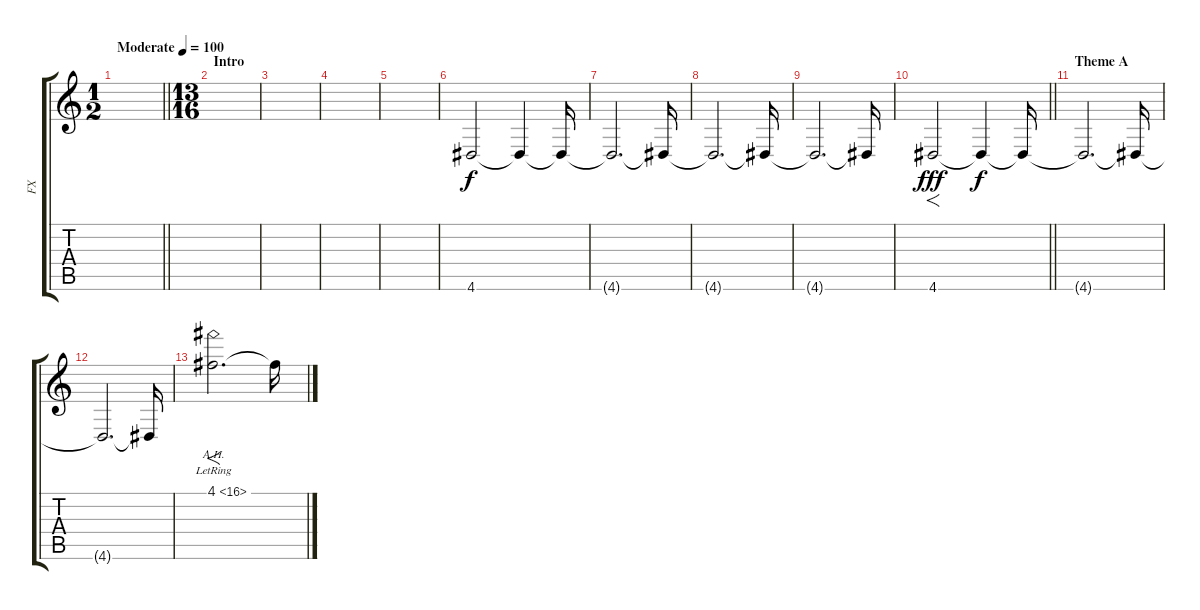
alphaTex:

\track ("FX" "FX") {instrument overdrivenguitar}
\staff {score tabs}
\tuning (D4 A3 F3 C3 G2 B1) {hide}
\ts (1 2)
\tempo (100 "Moderate")
\clef g2
\barLineRight lightlight
\ks c
|
\ts (13 16)
\section ("" "Intro")
|
|
|
|
4.6.2{volume 13} 4.6{t}.4{dy f} 4.6{t}.16 |
4.6{t}.2{d} 4.6{t}.16 |
4.6{t}.2{d} 4.6{t}.16 |
4.6{t}.2{d} 4.6{t}.16 |
\barLineRight lightlight
4.6.2{f dy fff} 4.6{t}.4{dy f} 4.6{t}.16 |
\section ("" "Theme A")
4.6{t}.2{d} 4.6{t}.16 |
4.6{t}.2{d} 4.6{t}.16 |
4.1{ah 12 lr}.2{f d volume 2} 4.1{t}.16
